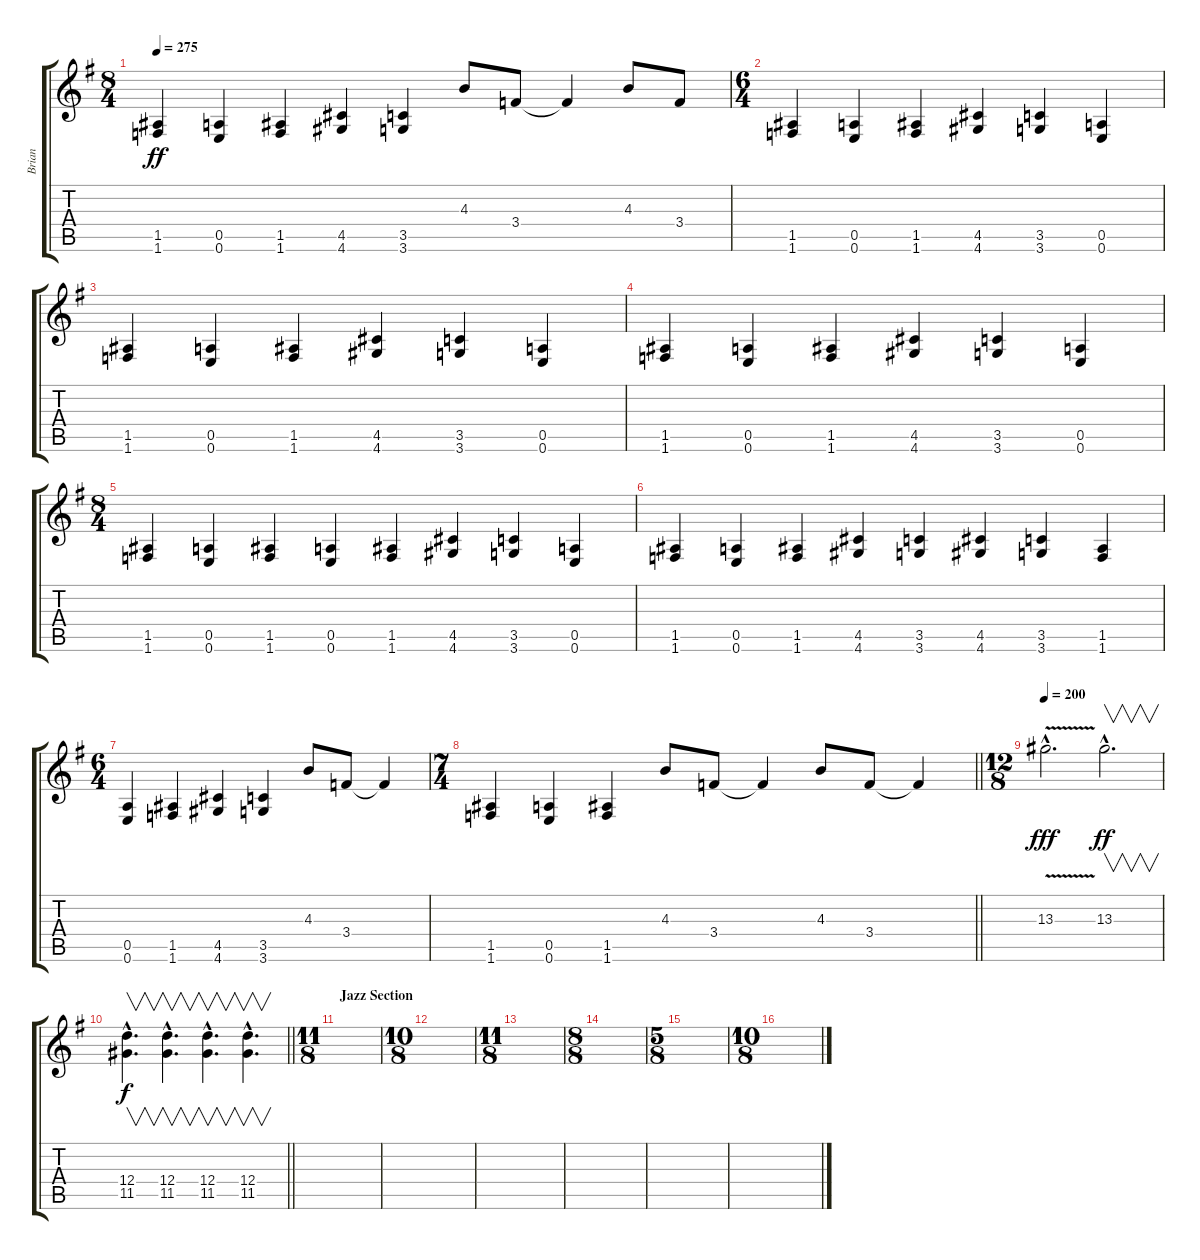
\track ("Brian" "Brian") {instrument distortionguitar}
\staff {score tabs}
\tuning (E4 B3 G3 D3 A2 E2) {hide}
\ts (8 4)
\tempo 275
\clef g2
\ks g
(1.5 1.6).4{dy ff} (0.5 0.6).4 (1.5 1.6).4 (4.5 4.6).4 (3.5 3.6).4 4.3.8 3.4.8 3.4{t}.4 4.3.8 3.4.8 |
\ts (6 4)
(1.5 1.6).4 (0.5 0.6).4 (1.5 1.6).4 (4.5 4.6).4 (3.5 3.6).4 (0.5 0.6).4 |
(1.5 1.6).4 (0.5 0.6).4 (1.5 1.6).4 (4.5 4.6).4 (3.5 3.6).4 (0.5 0.6).4 |
(1.5 1.6).4 (0.5 0.6).4 (1.5 1.6).4 (4.5 4.6).4 (3.5 3.6).4 (0.5 0.6).4 |
\ts (8 4)
(1.5 1.6).4 (0.5 0.6).4 (1.5 1.6).4 (0.5 0.6).4 (1.5 1.6).4 (4.5 4.6).4 (3.5 3.6).4 (0.5 0.6).4 |
(1.5 1.6).4 (0.5 0.6).4 (1.5 1.6).4 (4.5 4.6).4 (3.5 3.6).4 (4.5 4.6).4 (3.5 3.6).4 (1.5 1.6).4 |
\ts (6 4)
(0.5 0.6).4 (1.5 1.6).4 (4.5 4.6).4 (3.5 3.6).4 4.3.8 3.4.8 3.4{t}.4 |
\ts (7 4)
\barLineRight lightlight
(1.5 1.6).4 (0.5 0.6).4 (1.5 1.6).4 4.3.8 3.4.8 3.4{t}.4 4.3.8 3.4.8 3.4{t}.4 |
\ts (12 8)
\tempo 200
13.3{v hac}.2{d dy fff} 13.3{hac}.2{v d dy ff} |
\barLineRight lightlight
(12.4{hac} 11.5{hac}).4{v d dy f} (12.4{hac} 11.5{hac}).4{v d} (12.4{hac} 11.5{hac}).4{v d} (12.4{hac} 11.5{hac}).4{v d} |
\ts (11 8)
\section ("" "Jazz Section")
|
\ts (10 8)
|
\ts (11 8)
|
\ts (8 8)
|
\ts (5 8)
|
\ts (10 8)
